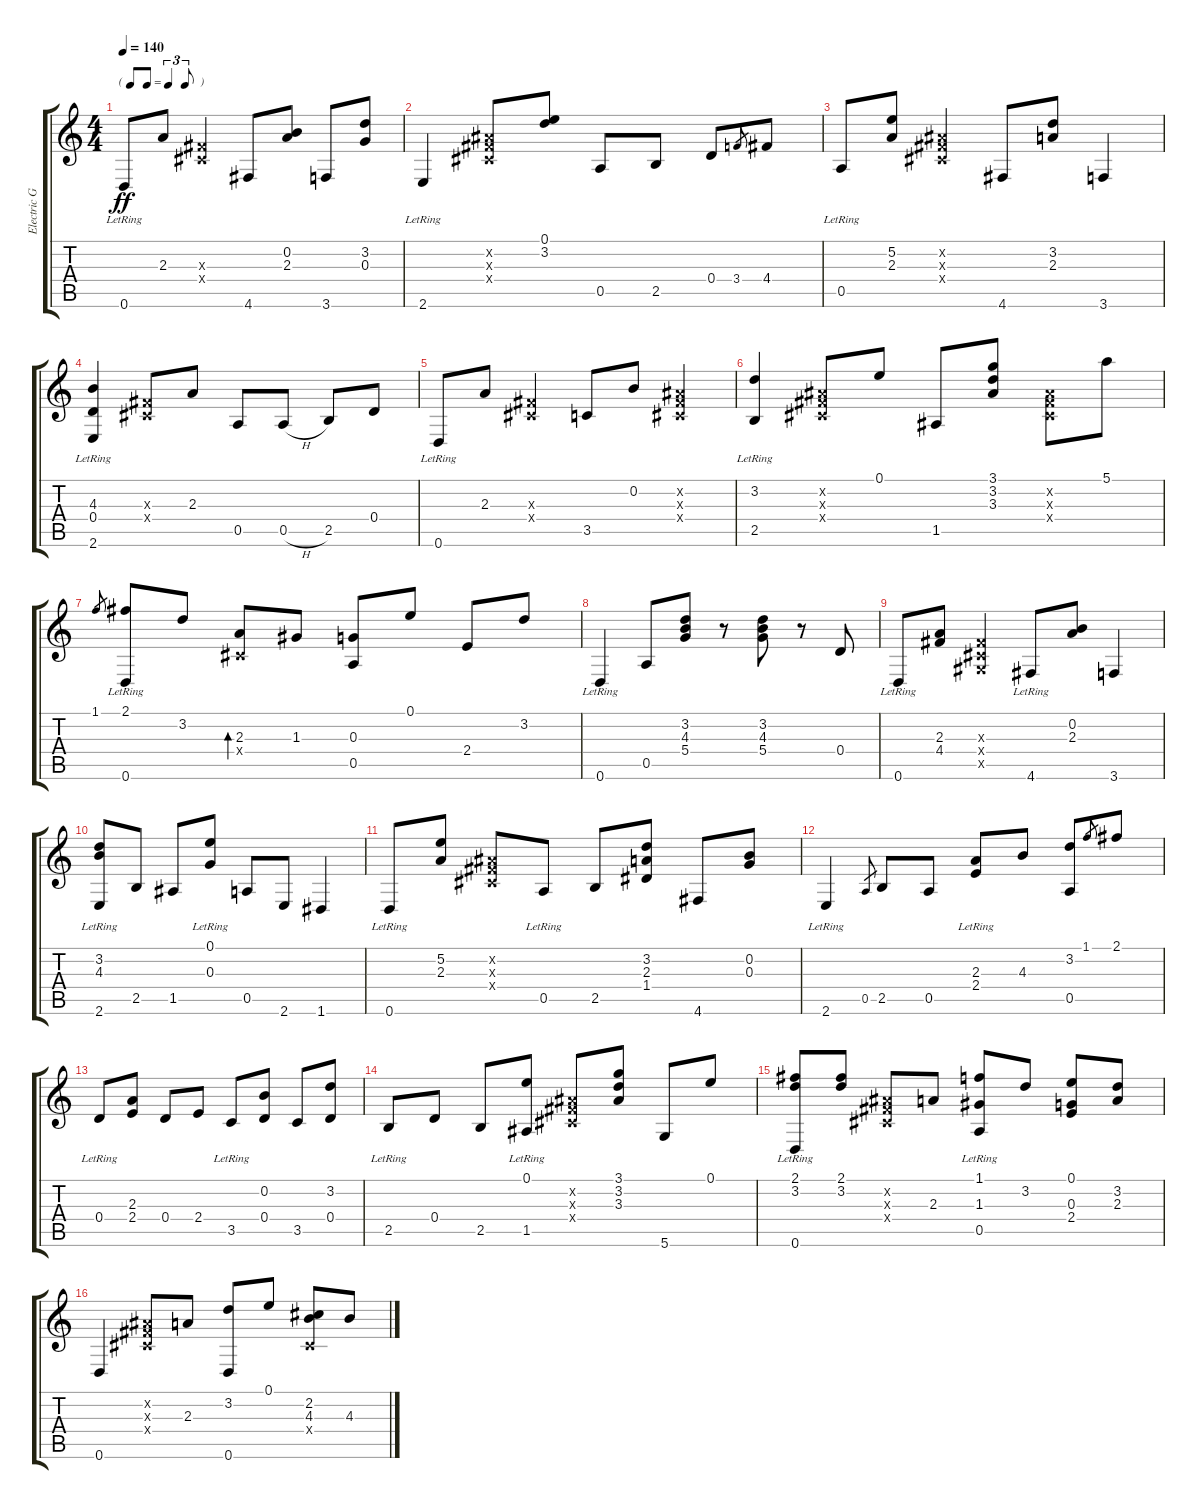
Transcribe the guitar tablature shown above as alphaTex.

\track ("Electric Guitar" "Electric G") {instrument electricguitarmuted}
\staff {score tabs}
\tuning (E4 B3 G3 D3 A2 D2) {hide}
\ts (4 4)
\tf triplet8th
\tempo 140
\clef g2
\ks c
0.6{lr}.8{dy ff instrument electricguitarmuted} 2.3.8 (-1.3{x} -1.4{x}).4 4.6.8 (0.2 2.3).8 3.6.8 (3.2 0.3).8 |
2.6{lr}.4 (-1.2{x} -1.3{x} -1.4{x}).8 (0.1 3.2).8 0.5.8 2.5.8 0.4.8 3.4.8{gr} 4.4.8 |
0.5{lr}.8 (5.2 2.3).8 (-1.2{x} -1.3{x} -1.4{x}).4 4.6.8 (3.2 2.3).8 3.6.4 |
(4.3 0.4 2.6{lr}).4 (-1.3{x} -1.4{x}).8 2.3.8 0.5.8 0.5{h}.8 2.5.8 0.4.8 |
0.6{lr}.8 2.3.8 (-1.3{x} -1.4{x}).4 3.5.8 0.2.8 (-1.2{x} -1.3{x} -1.4{x}).4 |
(3.2 2.5{lr}).4 (-1.2{x} -1.3{x} -1.4{x}).8 0.1.8 1.5.8 (3.1 3.2 3.3).8 (-1.2{x} -1.3{x} -1.4{x}).8 5.1.8 |
1.1.8{gr} (2.1 0.6{lr}).8 3.2.8 (2.3 -1.4{x}).8{bd 120} 1.3.8 (0.3 0.5).8 0.1.8 2.4.8 3.2.8 |
0.6{lr}.4 0.5.8 (3.2 4.3 5.4).8 r.8 (3.2 4.3 5.4).8 r.8 0.4.8 |
0.6{lr}.8 (2.3 4.4).8 (-1.3{x} -1.4{x} -1.5{x}).4 4.6{lr}.8 (0.2 2.3).8 3.6.4 |
(3.2 4.3 2.6{lr}).8 2.5.8 1.5.8 (0.1 0.3{lr}).8 0.5.8 2.6.8 1.6.4 |
0.6{lr}.8 (5.2 2.3).8 (-1.2{x} -1.3{x} -1.4{x}).8 0.5{lr}.8 2.5.8 (3.2 2.3 1.4).8 4.6.8 (0.2 0.3).8 |
2.6{lr}.4 0.5.8{gr} 2.5.8 0.5.8 (2.3 2.4{lr}).8 4.3.8 (3.2 0.5).8 1.1.8{gr} 2.1.8 |
0.4{lr}.8 (2.3 2.4).8 0.4.8 2.4.8 3.5{lr}.8 (0.2 0.4).8 3.5.8 (3.2 0.4).8 |
2.5{lr}.8 0.4.8 2.5.8 (0.1 1.5{lr}).8 (-1.2{x} -1.3{x} -1.4{x}).8 (3.1 3.2 3.3).8 5.6.8 0.1.8 |
(2.1 3.2 0.6{lr}).8 (2.1 3.2).8 (-1.2{x} -1.3{x} -1.4{x}).8 2.3.8 (1.1 1.3 0.5{lr}).8 3.2.8 (0.1 0.3 2.4).8 (3.2 2.3).8 |
0.6.4 (-1.2{x} -1.3{x} -1.4{x}).8 2.3.8 (3.2 0.6).8 0.1.8 (2.2 4.3 -1.4{x}).8 4.3.8
